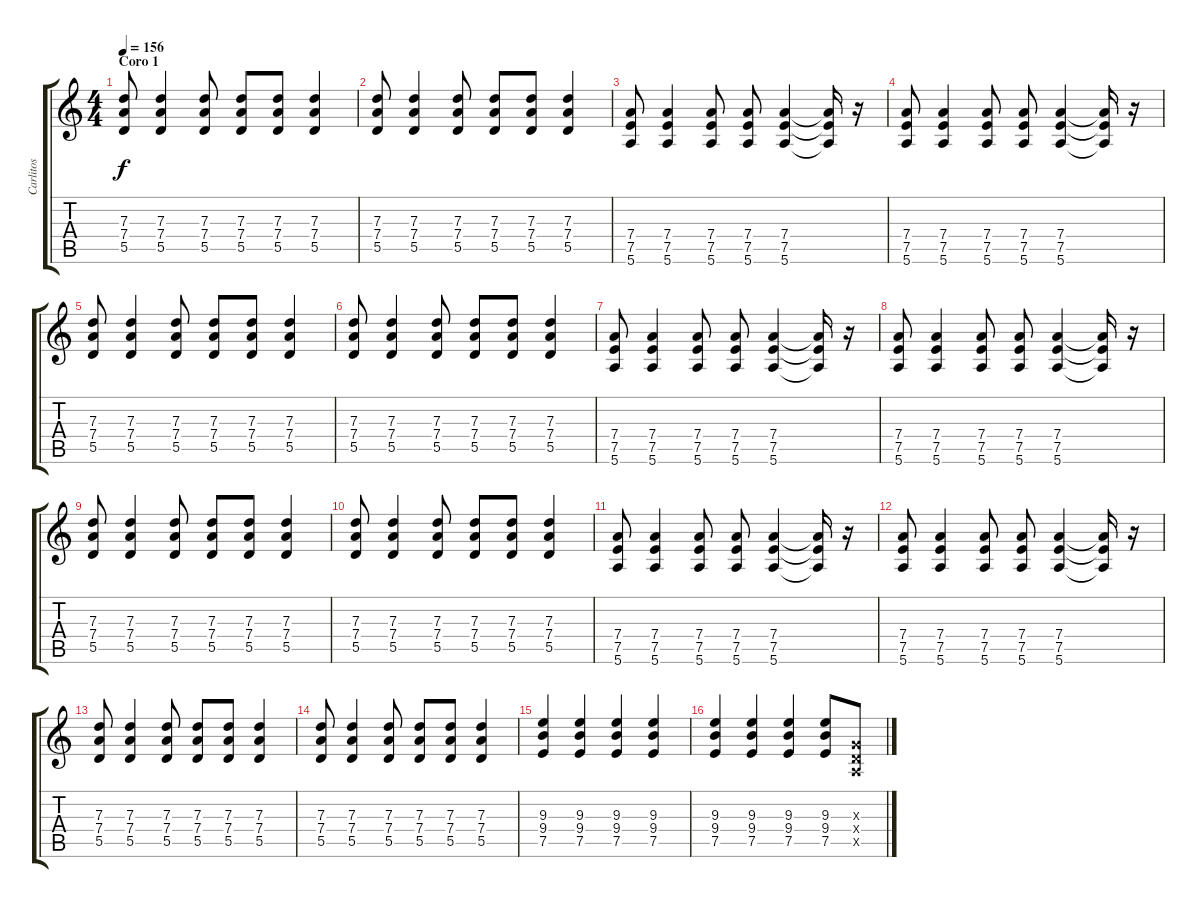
\track ("Carlitos" "Carlitos") {instrument electricguitarclean}
\staff {score tabs}
\tuning (E4 B3 G3 D3 A2 E2) {hide}
\ts (4 4)
\section ("" "Coro 1")
\tempo 156
\clef g2
\ks c
(7.3 7.4 5.5).8{dy f instrument acousticguitarnylon} (7.3 7.4 5.5).4 (7.3 7.4 5.5).8 (7.3 7.4 5.5).8 (7.3 7.4 5.5).8 (7.3 7.4 5.5).4 |
(7.3 7.4 5.5).8 (7.3 7.4 5.5).4 (7.3 7.4 5.5).8 (7.3 7.4 5.5).8 (7.3 7.4 5.5).8 (7.3 7.4 5.5).4 |
(7.4 7.5 5.6).8 (7.4 7.5 5.6).4 (7.4 7.5 5.6).8 (7.4 7.5 5.6).8 (7.4 7.5 5.6).4 (7.4{t} 7.5{t} 5.6{t}).16 r.16 |
(7.4 7.5 5.6).8 (7.4 7.5 5.6).4 (7.4 7.5 5.6).8 (7.4 7.5 5.6).8 (7.4 7.5 5.6).4 (7.4{t} 7.5{t} 5.6{t}).16 r.16 |
(7.3 7.4 5.5).8{instrument acousticguitarnylon} (7.3 7.4 5.5).4 (7.3 7.4 5.5).8 (7.3 7.4 5.5).8 (7.3 7.4 5.5).8 (7.3 7.4 5.5).4 |
(7.3 7.4 5.5).8 (7.3 7.4 5.5).4 (7.3 7.4 5.5).8 (7.3 7.4 5.5).8 (7.3 7.4 5.5).8 (7.3 7.4 5.5).4 |
(7.4 7.5 5.6).8 (7.4 7.5 5.6).4 (7.4 7.5 5.6).8 (7.4 7.5 5.6).8 (7.4 7.5 5.6).4 (7.4{t} 7.5{t} 5.6{t}).16 r.16 |
(7.4 7.5 5.6).8 (7.4 7.5 5.6).4 (7.4 7.5 5.6).8 (7.4 7.5 5.6).8 (7.4 7.5 5.6).4 (7.4{t} 7.5{t} 5.6{t}).16 r.16 |
(7.3 7.4 5.5).8 (7.3 7.4 5.5).4 (7.3 7.4 5.5).8 (7.3 7.4 5.5).8 (7.3 7.4 5.5).8 (7.3 7.4 5.5).4 |
(7.3 7.4 5.5).8 (7.3 7.4 5.5).4 (7.3 7.4 5.5).8 (7.3 7.4 5.5).8 (7.3 7.4 5.5).8 (7.3 7.4 5.5).4 |
(7.4 7.5 5.6).8 (7.4 7.5 5.6).4 (7.4 7.5 5.6).8 (7.4 7.5 5.6).8 (7.4 7.5 5.6).4 (7.4{t} 7.5{t} 5.6{t}).16 r.16 |
(7.4 7.5 5.6).8 (7.4 7.5 5.6).4 (7.4 7.5 5.6).8 (7.4 7.5 5.6).8 (7.4 7.5 5.6).4 (7.4{t} 7.5{t} 5.6{t}).16 r.16 |
(7.3 7.4 5.5).8 (7.3 7.4 5.5).4 (7.3 7.4 5.5).8 (7.3 7.4 5.5).8 (7.3 7.4 5.5).8 (7.3 7.4 5.5).4 |
(7.3 7.4 5.5).8 (7.3 7.4 5.5).4 (7.3 7.4 5.5).8 (7.3 7.4 5.5).8 (7.3 7.4 5.5).8 (7.3 7.4 5.5).4 |
(9.3 9.4 7.5).4 (9.3 9.4 7.5).4 (9.3 9.4 7.5).4 (9.3 9.4 7.5).4 |
(9.3 9.4 7.5).4 (9.3 9.4 7.5).4 (9.3 9.4 7.5).4 (9.3 9.4 7.5).8 (0.3{x} 0.4{x} 0.5{x}).8
